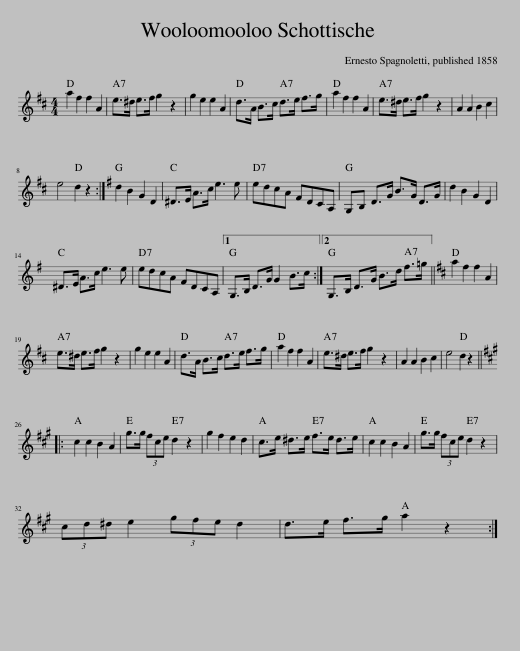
X:1
L:1/8
M:4/4
I:linebreak $
K:D
V:1 treble
V:1
 a2 f2 f2 A2 | e>^d e>f g2 z2 | g2 e2 e2 A2 | d>A B>c d>e f>g | a2 f2 f2 A2 | %5
 e>^d e>f g2 z2 | A2 A2 B2 c2 |$ e4 d2 z2 :|[K:G] d2 B2 G2 D2 | ^D>E A>c e3 e | %10
 edcA FDCA, | G,B, D>G B>G D>G | d2 B2 G2 D2 |$ ^D>E A>c e3 e | edcA FDCA, |1 %15
 G,>B, D>G G2 B>c :|2 G,>B, D>G B>d f>=g ||[K:D] a2 f2 f2 A2 |$ e>^d e>f g2 z2 | g2 e2 e2 A2 | %20
 d>A B>c d>e f>g | a2 f2 f2 A2 | e>^d e>f g2 z2 | A2 A2 B2 c2 | e4 d2 z2 |:$ %25
[K:A] c2 c2 B2 A2 | g>g (3fce d2 z2 | g2 f2 e2 d2 | c>e ^d>e f>e d>e | c2 c2 B2 A2 | %30
 g>g (3fce d2 z2 |$ (3cd^d e2 (3gfe d2 | d>e f>g a2 z2 :| %33
